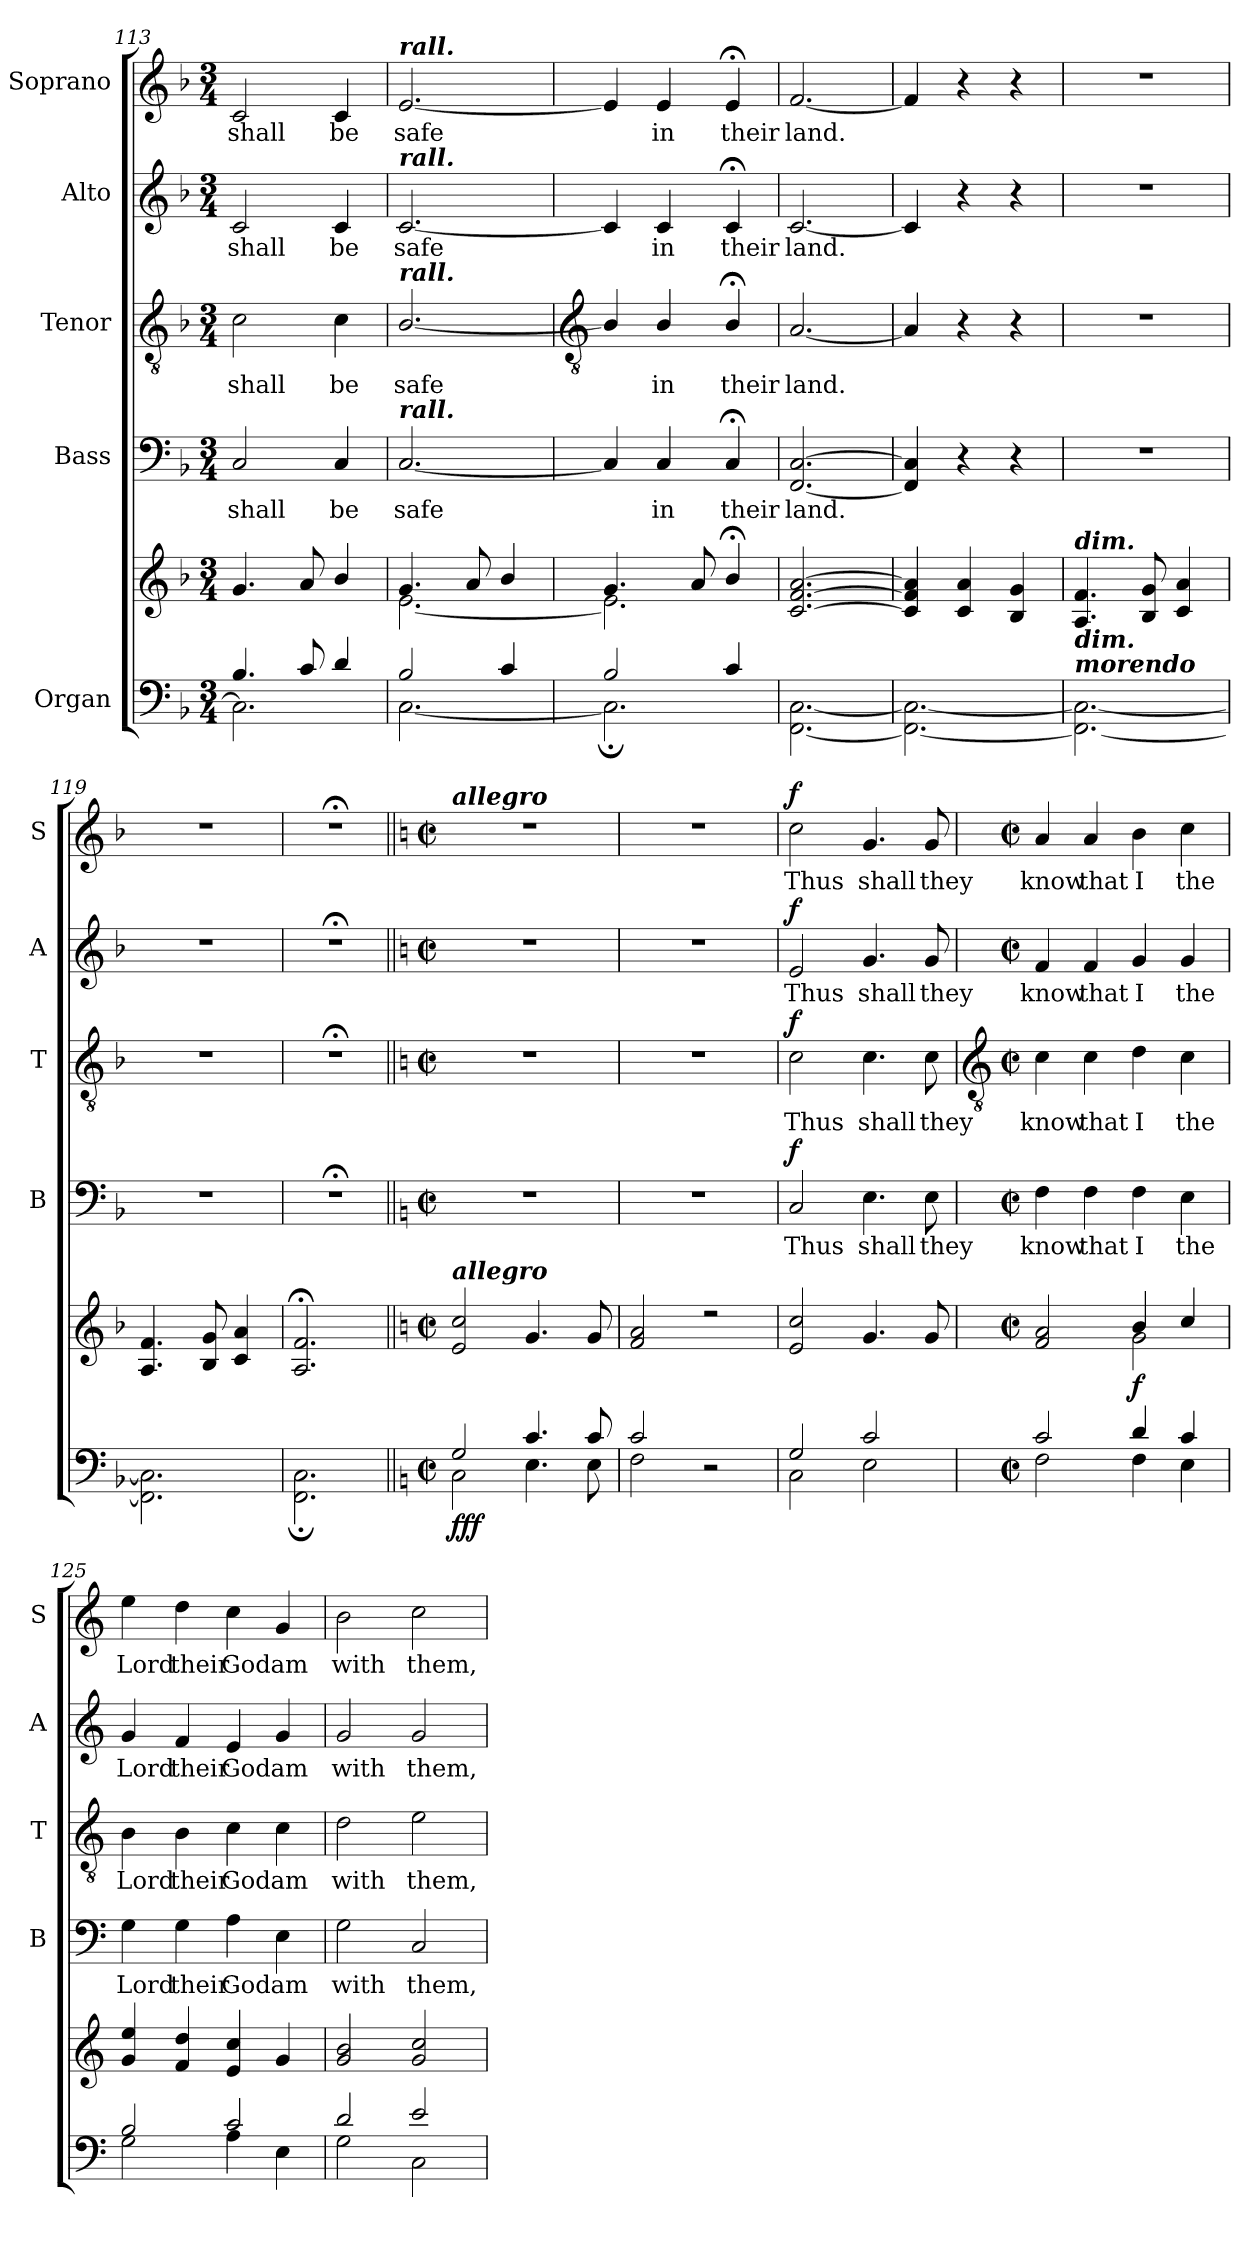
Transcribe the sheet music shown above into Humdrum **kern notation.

**kern	**kern	**dynam	**kern	**text	**dynam	**kern	**text	**dynam	**kern	**text	**dynam	**kern	**text	**dynam
*part5	*part5	*part5	*part4	*part4	*part4	*part3	*part3	*part3	*part2	*part2	*part2	*part1	*part1	*part1
*staff6	*staff5	*staff5/6	*staff4	*staff4	*staff4	*staff3	*staff3	*staff3	*staff2	*staff2	*staff2	*staff1	*staff1	*staff1
*I"Organ	*	*	*I"Bass	*	*	*I"Tenor	*	*	*I"Alto	*	*	*I"Soprano	*	*
*	*	*	*I'B	*	*	*I'T	*	*	*I'A	*	*	*I'S	*	*
*clefF4	*clefG2	*	*clefF4	*	*	*clefGv2	*	*	*clefG2	*	*	*clefG2	*	*
*k[b-]	*k[b-]	*	*k[b-]	*	*	*k[b-]	*	*	*k[b-]	*	*	*k[b-]	*	*
*F:	*F:	*	*F:	*	*	*F:	*	*	*F:	*	*	*F:	*	*
*M3/4	*M3/4	*	*M3/4	*	*	*M3/4	*	*	*M3/4	*	*	*M3/4	*	*
=113	=113	=113	=113	=113	=113	=113	=113	=113	=113	=113	=113	=113	=113	=113
*^	*^	*	*	*	*	*	*	*	*	*	*	*	*	*
!	!	!	!	!	!	!LO:LY:b	!	!	!LO:LY:b	!	!	!LO:LY:b	!	!	!LO:LY:b	!
4.B-/	2.C\]	4.g/	2.ryy	.	2C	shall	.	2c	shall	.	2c	shall	.	2c	shall	.
8c/	.	8a/	.	.	.	.	.	.	.	.	.	.	.	.	.	.
!	!	!	!	!	!	!LO:LY:b	!	!	!LO:LY:b	!	!	!LO:LY:b	!	!	!LO:LY:b	!
4d/	.	4b-/	.	.	4C	be	.	4c	be	.	4c	be	.	4c	be	.
=114	=114	=114	=114	=114	=114	=114	=114	=114	=114	=114	=114	=114	=114	=114	=114	=114
!	!	!	!	!	!	!	!	!	!	!	!	!	!	!LO:TX:a:Bi:t=rall.	!	!
!	!	!	!	!	!	!	!	!	!	!	!LO:TX:a:Bi:t=rall.	!	!	!	!	!
!	!	!	!	!	!	!	!	!LO:TX:a:Bi:t=rall.	!	!	!	!	!	!	!	!
!	!	!	!	!	!LO:TX:a:Bi:t=rall.	!	!	!	!	!	!	!	!	!	!	!
!	!	!	!	!	!	!LO:LY:b	!	!	!LO:LY:b	!	!	!LO:LY:b	!	!	!LO:LY:b	!
2B-/	[2.C\	4.g/	[2.e\	.	[2.C/	safe	.	[2.B-/	safe	.	[2.c	safe	.	[2.e	safe	.
.	.	8a/	.	.	.	.	.	.	.	.	.	.	.	.	.	.
4c/	.	4b-/	.	.	.	.	.	.	.	.	.	.	.	.	.	.
!!LO:LB:g=z
=115	=115	=115	=115	=115	=115	=115	=115	=115	=115	=115	=115	=115	=115	=115	=115	=115
*	*	*	*	*	*	*	*	*clefGv2	*	*	*	*	*	*	*	*
2B-/	2.C;\]	4.g/	2.e\]	.	4C/]	.	.	4B-/]	.	.	4c]	.	.	4e]	.	.
!	!	!	!	!	!	!LO:LY:b	!	!	!LO:LY:b	!	!	!LO:LY:b	!	!	!LO:LY:b	!
.	.	.	.	.	4C/	in	.	4B-/	in	.	4c	in	.	4e	in	.
.	.	8a/	.	.	.	.	.	.	.	.	.	.	.	.	.	.
!	!	!	!	!	!	!LO:LY:b	!	!	!LO:LY:b	!	!	!LO:LY:b	!	!	!LO:LY:b	!
4c/	.	4b-;</	.	.	4C;</	their	.	4B-;</	their	.	4c;<	their	.	4e;<	their	.
=116	=116	=116	=116	=116	=116	=116	=116	=116	=116	=116	=116	=116	=116	=116	=116	=116
!	!	!	!	!	!	!LO:LY:b	!	!	!LO:LY:b	!	!	!LO:LY:b	!	!	!LO:LY:b	!
2.ryy	[2.FF\ [2.C\	[2.c/ [2.f/ [2.a/	2.ryy	.	[2.FF [2.C	land.	.	[2.A	land.	.	[2.c	land.	.	[2.f	land.	.
=117	=117	=117	=117	=117	=117	=117	=117	=117	=117	=117	=117	=117	=117	=117	=117	=117
2.ryy	2.FF\_ 2.C\_	4c/] 4f/] 4a/]	2.ryy	.	4FF] 4C]	.	.	4A]	.	.	4c]	.	.	4f]	.	.
.	.	4c/ 4a/	.	.	4r	.	.	4r	.	.	4r	.	.	4r	.	.
.	.	4B-/ 4g/	.	.	4r	.	.	4r	.	.	4r	.	.	4r	.	.
=118	=118	=118	=118	=118	=118	=118	=118	=118	=118	=118	=118	=118	=118	=118	=118	=118
!	!	!LO:TX:a:Bi:t=dim.	!	!	!	!	!	!	!	!	!	!	!	!	!	!
!LO:TX:a:Bi:t=morendo	!	!	!	!	!	!	!	!	!	!	!	!	!	!	!	!
!LO:TX:a:Bi:t=dim.	!	!	!	!	!	!	!	!	!	!	!	!	!	!	!	!
!	!	!	!	!	!LO:N:vis=1	!	!	!LO:N:vis=1	!	!	!LO:N:vis=1	!	!	!LO:N:vis=1	!	!
2.ryy	2.FF\_ 2.C\_	4.A/ 4.f/	2.ryy	.	2.r	.	.	2.r	.	.	2.r	.	.	2.r	.	.
.	.	8B-/ 8g/	.	.	.	.	.	.	.	.	.	.	.	.	.	.
.	.	4c/ 4a/	.	.	.	.	.	.	.	.	.	.	.	.	.	.
=119	=119	=119	=119	=119	=119	=119	=119	=119	=119	=119	=119	=119	=119	=119	=119	=119
!	!	!	!	!	!LO:N:vis=1	!	!	!LO:N:vis=1	!	!	!LO:N:vis=1	!	!	!LO:N:vis=1	!	!
2.ryy	2.FF\] 2.C\]	4.A/ 4.f/	2.ryy	.	2.r	.	.	2.r	.	.	2.r	.	.	2.r	.	.
.	.	8B-/ 8g/	.	.	.	.	.	.	.	.	.	.	.	.	.	.
.	.	4c/ 4a/	.	.	.	.	.	.	.	.	.	.	.	.	.	.
=120	=120	=120	=120	=120	=120	=120	=120	=120	=120	=120	=120	=120	=120	=120	=120	=120
!	!	!	!	!	!LO:N:vis=1	!	!	!LO:N:vis=1	!	!	!LO:N:vis=1	!	!	!LO:N:vis=1	!	!
2.ryy	2.FF\; 2.C\;	2.A/;< 2.f/;<	2.ryy	.	2.r;<	.	.	2.r;<	.	.	2.r;<	.	.	2.r;<	.	.
=121||	=121||	=121||	=121||	=121||	=121||	=121||	=121||	=121||	=121||	=121||	=121||	=121||	=121||	=121||	=121||	=121||
*k[]	*	*k[]	*	*	*k[]	*	*	*k[]	*	*	*k[]	*	*	*k[]	*	*
*C:	*	*C:	*	*	*C:	*	*	*C:	*	*	*C:	*	*	*C:	*	*
*M2/2	*	*M2/2	*	*	*M2/2	*	*	*M2/2	*	*	*M2/2	*	*	*M2/2	*	*
*met(c|)	*	*met(c|)	*	*	*met(c|)	*	*	*met(c|)	*	*	*met(c|)	*	*	*met(c|)	*	*
*	*	*MM160	*	*	*	*	*	*	*	*	*	*	*	*	*	*
!	!	!	!	!	!	!	!	!	!	!	!	!	!	!LO:TX:a:Bi:t=allegro	!	!
!	!	!LO:TX:a:Bi:t=allegro	!	!	!	!	!	!	!	!	!	!	!	!	!	!
!	!	!	!	!LO:DY:b=2	!	!	!	!	!	!	!	!	!	!	!	!
!	!	!	!	!LO:DY:n=1:b=2	!	!	!	!	!	!	!	!	!	!	!	!
!	!	!	!	!LO:DY:n=2:b	!	!	!	!	!	!	!	!	!	!	!	!
2G/	2C\	2e/ 2cc/	1ryy	f f f	1r	.	.	1r	.	.	1r	.	.	1r	.	.
4.c/	4.E\	4.g/	.	.	.	.	.	.	.	.	.	.	.	.	.	.
8c/	8E\	8g/	.	.	.	.	.	.	.	.	.	.	.	.	.	.
=122	=122	=122	=122	=122	=122	=122	=122	=122	=122	=122	=122	=122	=122	=122	=122	=122
2c/	2F\	2f/ 2a/	1ryy	.	1r	.	.	1r	.	.	1r	.	.	1r	.	.
2ryy	2r	2r	.	.	.	.	.	.	.	.	.	.	.	.	.	.
=123	=123	=123	=123	=123	=123	=123	=123	=123	=123	=123	=123	=123	=123	=123	=123	=123
!	!	!	!	!	!	!LO:LY:b	!LO:DY:b	!	!LO:LY:b	!LO:DY:b	!	!LO:LY:b	!LO:DY:b	!	!LO:LY:b	!LO:DY:b
2G/	2C\	2e/ 2cc/	1ryy	.	2C	Thus	f	2c	Thus	f	2e	Thus	f	2cc	Thus	f
!	!	!	!	!	!	!LO:LY:b	!	!	!LO:LY:b	!	!	!LO:LY:b	!	!	!LO:LY:b	!
2c/	2E\	4.g/	.	.	4.E	shall	.	4.c	shall	.	4.g	shall	.	4.g	shall	.
!	!	!	!	!	!	!LO:LY:b	!	!	!LO:LY:b	!	!	!LO:LY:b	!	!	!LO:LY:b	!
.	.	8g/	.	.	8E	they	.	8c	they	.	8g	they	.	8g	they	.
!!LO:LB:g=z
=124	=124	=124	=124	=124	=124	=124	=124	=124	=124	=124	=124	=124	=124	=124	=124	=124
*	*	*	*	*	*	*	*	*clefGv2	*	*	*	*	*	*	*	*
*M2/2	*	*M2/2	*	*	*M2/2	*	*	*M2/2	*	*	*M2/2	*	*	*M2/2	*	*
*met(c|)	*	*met(c|)	*	*	*met(c|)	*	*	*met(c|)	*	*	*met(c|)	*	*	*met(c|)	*	*
!	!	!	!	!	!	!LO:LY:b	!	!	!LO:LY:b	!	!	!LO:LY:b	!	!	!LO:LY:b	!
2c/	2F\	2f/ 2a/	2ryy	.	4F	know	.	4c	know	.	4f	know	.	4a	know	.
!	!	!	!	!	!	!LO:LY:b	!	!	!LO:LY:b	!	!	!LO:LY:b	!	!	!LO:LY:b	!
.	.	.	.	.	4F	that	.	4c	that	.	4f	that	.	4a	that	.
!	!	!	!	!LO:DY:b	!	!LO:LY:b	!	!	!LO:LY:b	!	!	!LO:LY:b	!	!	!LO:LY:b	!
4d/	4F\	4b/	2g\	f	4F	I	.	4d	I	.	4g	I	.	4b	I	.
!	!	!	!	!	!	!LO:LY:b	!	!	!LO:LY:b	!	!	!LO:LY:b	!	!	!LO:LY:b	!
4c/	4E\	4cc/	.	.	4E	the	.	4c	the	.	4g	the	.	4cc	the	.
=125	=125	=125	=125	=125	=125	=125	=125	=125	=125	=125	=125	=125	=125	=125	=125	=125
!	!	!	!	!	!	!LO:LY:b	!	!	!LO:LY:b	!	!	!LO:LY:b	!	!	!LO:LY:b	!
2B/	2G\	4g/ 4ee/	1ryy	.	4G	Lord	.	4B	Lord	.	4g	Lord	.	4ee	Lord	.
!	!	!	!	!	!	!LO:LY:b	!	!	!LO:LY:b	!	!	!LO:LY:b	!	!	!LO:LY:b	!
.	.	4f/ 4dd/	.	.	4G	their	.	4B	their	.	4f	their	.	4dd	their	.
!	!	!	!	!	!	!LO:LY:b	!	!	!LO:LY:b	!	!	!LO:LY:b	!	!	!LO:LY:b	!
2c/	4A\	4e/ 4cc/	.	.	4A	God	.	4c	God	.	4e	God	.	4cc	God	.
!	!	!	!	!	!	!LO:LY:b	!	!	!LO:LY:b	!	!	!LO:LY:b	!	!	!LO:LY:b	!
.	4E\	4g/	.	.	4E	am	.	4c	am	.	4g	am	.	4g	am	.
=126	=126	=126	=126	=126	=126	=126	=126	=126	=126	=126	=126	=126	=126	=126	=126	=126
!	!	!	!	!	!	!LO:LY:b	!	!	!LO:LY:b	!	!	!LO:LY:b	!	!	!LO:LY:b	!
2d/	2G\	2g/ 2b/	1ryy	.	2G	with	.	2d	with	.	2g	with	.	2b	with	.
!	!	!	!	!	!	!LO:LY:b	!	!	!LO:LY:b	!	!	!LO:LY:b	!	!	!LO:LY:b	!
2e/	2C\	2g/ 2cc/	.	.	2C	them,	.	2e	them,	.	2g	them,	.	2cc	them,	.
*v	*v	*	*	*	*	*	*	*	*	*	*	*	*	*	*	*
*	*v	*v	*	*	*	*	*	*	*	*	*	*	*	*	*
=	=	=	=	=	=	=	=	=	=	=	=	=	=	=
*-	*-	*-	*-	*-	*-	*-	*-	*-	*-	*-	*-	*-	*-	*-
